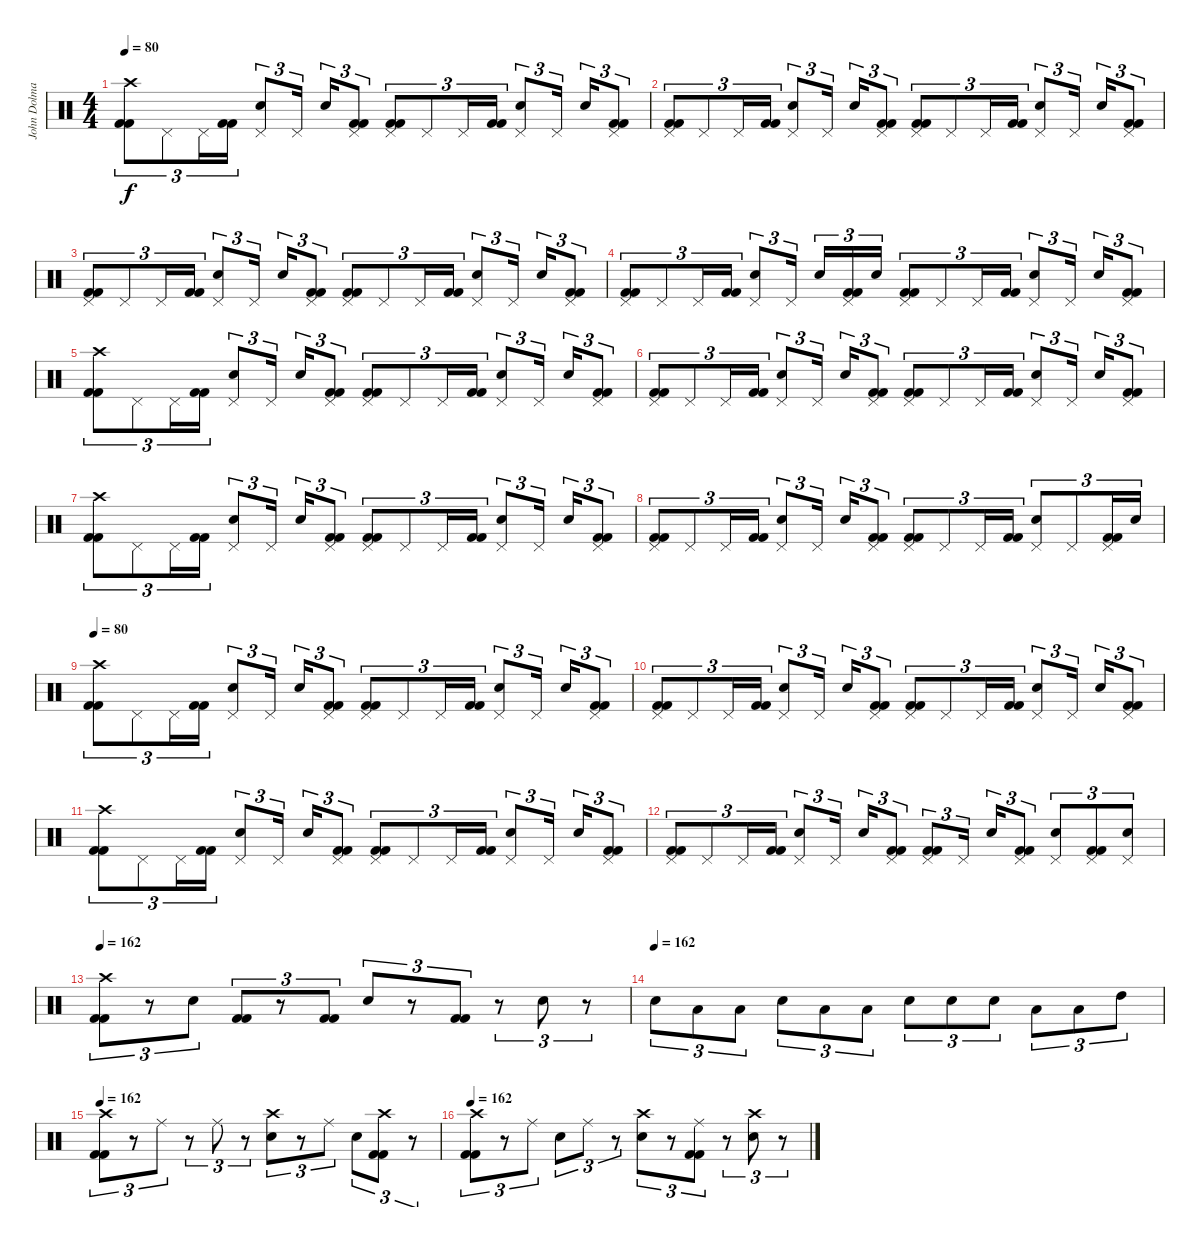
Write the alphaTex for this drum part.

\track ("John Dolmayan" "John Dolma") {instrument percussion}
\staff {score}
\articulation defaults
\ts (4 4)
\tempo 80
\clef neutral
\ks c
("Crash high (hit)" "Kick (hit) 2" "Kick (hit) 2").8{tu (3 2) dy f} "Pedal Hi-Hat (hit)".8{tu (3 2)} "Pedal Hi-Hat (hit)".16{tu (3 2)} ("Kick (hit) 2" "Kick (hit) 2").16{tu (3 2)} ("Pedal Hi-Hat (hit)" "Snare (hit) 2").8{tu (3 2)} "Pedal Hi-Hat (hit)".16{tu (3 2) beam splitsecondary} "Snare (hit) 2".16{tu (3 2)} ("Pedal Hi-Hat (hit)" "Kick (hit) 2" "Kick (hit) 2").8{tu (3 2)} ("Pedal Hi-Hat (hit)" "Kick (hit) 2" "Kick (hit) 2").8{tu (3 2)} "Pedal Hi-Hat (hit)".8{tu (3 2)} "Pedal Hi-Hat (hit)".16{tu (3 2)} ("Kick (hit) 2" "Kick (hit) 2").16{tu (3 2)} ("Pedal Hi-Hat (hit)" "Snare (hit) 2").8{tu (3 2)} "Pedal Hi-Hat (hit)".16{tu (3 2) beam splitsecondary} "Snare (hit) 2".16{tu (3 2)} ("Pedal Hi-Hat (hit)" "Kick (hit) 2" "Kick (hit) 2").8{tu (3 2)} |
("Pedal Hi-Hat (hit)" "Kick (hit) 2" "Kick (hit) 2").8{tu (3 2)} "Pedal Hi-Hat (hit)".8{tu (3 2)} "Pedal Hi-Hat (hit)".16{tu (3 2)} ("Kick (hit) 2" "Kick (hit) 2").16{tu (3 2)} ("Pedal Hi-Hat (hit)" "Snare (hit) 2").8{tu (3 2)} "Pedal Hi-Hat (hit)".16{tu (3 2) beam splitsecondary} "Snare (hit) 2".16{tu (3 2)} ("Pedal Hi-Hat (hit)" "Kick (hit) 2" "Kick (hit) 2").8{tu (3 2)} ("Pedal Hi-Hat (hit)" "Kick (hit) 2" "Kick (hit) 2").8{tu (3 2)} "Pedal Hi-Hat (hit)".8{tu (3 2)} "Pedal Hi-Hat (hit)".16{tu (3 2)} ("Kick (hit) 2" "Kick (hit) 2").16{tu (3 2)} ("Pedal Hi-Hat (hit)" "Snare (hit) 2").8{tu (3 2)} "Pedal Hi-Hat (hit)".16{tu (3 2) beam splitsecondary} "Snare (hit) 2".16{tu (3 2)} ("Pedal Hi-Hat (hit)" "Kick (hit) 2" "Kick (hit) 2").8{tu (3 2)} |
("Pedal Hi-Hat (hit)" "Kick (hit) 2" "Kick (hit) 2").8{tu (3 2)} "Pedal Hi-Hat (hit)".8{tu (3 2)} "Pedal Hi-Hat (hit)".16{tu (3 2)} ("Kick (hit) 2" "Kick (hit) 2").16{tu (3 2)} ("Pedal Hi-Hat (hit)" "Snare (hit) 2").8{tu (3 2)} "Pedal Hi-Hat (hit)".16{tu (3 2) beam splitsecondary} "Snare (hit) 2".16{tu (3 2)} ("Pedal Hi-Hat (hit)" "Kick (hit) 2" "Kick (hit) 2").8{tu (3 2)} ("Pedal Hi-Hat (hit)" "Kick (hit) 2" "Kick (hit) 2").8{tu (3 2)} "Pedal Hi-Hat (hit)".8{tu (3 2)} "Pedal Hi-Hat (hit)".16{tu (3 2)} ("Kick (hit) 2" "Kick (hit) 2").16{tu (3 2)} ("Pedal Hi-Hat (hit)" "Snare (hit) 2").8{tu (3 2)} "Pedal Hi-Hat (hit)".16{tu (3 2) beam splitsecondary} "Snare (hit) 2".16{tu (3 2)} ("Pedal Hi-Hat (hit)" "Kick (hit) 2" "Kick (hit) 2").8{tu (3 2)} |
("Pedal Hi-Hat (hit)" "Kick (hit) 2" "Kick (hit) 2").8{tu (3 2)} "Pedal Hi-Hat (hit)".8{tu (3 2)} "Pedal Hi-Hat (hit)".16{tu (3 2)} ("Kick (hit) 2" "Kick (hit) 2").16{tu (3 2)} ("Pedal Hi-Hat (hit)" "Snare (hit) 2").8{tu (3 2)} "Pedal Hi-Hat (hit)".16{tu (3 2) beam splitsecondary} "Snare (hit) 2".16{tu (3 2)} ("Pedal Hi-Hat (hit)" "Kick (hit) 2" "Kick (hit) 2").16{tu (3 2)} "Snare (hit) 2".16{tu (3 2)} ("Pedal Hi-Hat (hit)" "Kick (hit) 2" "Kick (hit) 2").8{tu (3 2)} "Pedal Hi-Hat (hit)".8{tu (3 2)} "Pedal Hi-Hat (hit)".16{tu (3 2)} ("Kick (hit) 2" "Kick (hit) 2").16{tu (3 2)} ("Pedal Hi-Hat (hit)" "Snare (hit) 2").8{tu (3 2)} "Pedal Hi-Hat (hit)".16{tu (3 2) beam splitsecondary} "Snare (hit) 2".16{tu (3 2)} ("Pedal Hi-Hat (hit)" "Kick (hit) 2" "Kick (hit) 2").8{tu (3 2)} |
("Crash high (hit)" "Kick (hit) 2" "Kick (hit) 2").8{tu (3 2)} "Pedal Hi-Hat (hit)".8{tu (3 2)} "Pedal Hi-Hat (hit)".16{tu (3 2)} ("Kick (hit) 2" "Kick (hit) 2").16{tu (3 2)} ("Pedal Hi-Hat (hit)" "Snare (hit) 2").8{tu (3 2)} "Pedal Hi-Hat (hit)".16{tu (3 2) beam splitsecondary} "Snare (hit) 2".16{tu (3 2)} ("Pedal Hi-Hat (hit)" "Kick (hit) 2" "Kick (hit) 2").8{tu (3 2)} ("Pedal Hi-Hat (hit)" "Kick (hit) 2" "Kick (hit) 2").8{tu (3 2)} "Pedal Hi-Hat (hit)".8{tu (3 2)} "Pedal Hi-Hat (hit)".16{tu (3 2)} ("Kick (hit) 2" "Kick (hit) 2").16{tu (3 2)} ("Pedal Hi-Hat (hit)" "Snare (hit) 2").8{tu (3 2)} "Pedal Hi-Hat (hit)".16{tu (3 2) beam splitsecondary} "Snare (hit) 2".16{tu (3 2)} ("Pedal Hi-Hat (hit)" "Kick (hit) 2" "Kick (hit) 2").8{tu (3 2)} |
("Pedal Hi-Hat (hit)" "Kick (hit) 2" "Kick (hit) 2").8{tu (3 2)} "Pedal Hi-Hat (hit)".8{tu (3 2)} "Pedal Hi-Hat (hit)".16{tu (3 2)} ("Kick (hit) 2" "Kick (hit) 2").16{tu (3 2)} ("Pedal Hi-Hat (hit)" "Snare (hit) 2").8{tu (3 2)} "Pedal Hi-Hat (hit)".16{tu (3 2) beam splitsecondary} "Snare (hit) 2".16{tu (3 2)} ("Pedal Hi-Hat (hit)" "Kick (hit) 2" "Kick (hit) 2").8{tu (3 2)} ("Pedal Hi-Hat (hit)" "Kick (hit) 2" "Kick (hit) 2").8{tu (3 2)} "Pedal Hi-Hat (hit)".8{tu (3 2)} "Pedal Hi-Hat (hit)".16{tu (3 2)} ("Kick (hit) 2" "Kick (hit) 2").16{tu (3 2)} ("Pedal Hi-Hat (hit)" "Snare (hit) 2").8{tu (3 2)} "Pedal Hi-Hat (hit)".16{tu (3 2) beam splitsecondary} "Snare (hit) 2".16{tu (3 2)} ("Pedal Hi-Hat (hit)" "Kick (hit) 2" "Kick (hit) 2").8{tu (3 2)} |
("Crash high (hit)" "Kick (hit) 2" "Kick (hit) 2").8{tu (3 2)} "Pedal Hi-Hat (hit)".8{tu (3 2)} "Pedal Hi-Hat (hit)".16{tu (3 2)} ("Kick (hit) 2" "Kick (hit) 2").16{tu (3 2)} ("Pedal Hi-Hat (hit)" "Snare (hit) 2").8{tu (3 2)} "Pedal Hi-Hat (hit)".16{tu (3 2) beam splitsecondary} "Snare (hit) 2".16{tu (3 2)} ("Pedal Hi-Hat (hit)" "Kick (hit) 2" "Kick (hit) 2").8{tu (3 2)} ("Pedal Hi-Hat (hit)" "Kick (hit) 2" "Kick (hit) 2").8{tu (3 2)} "Pedal Hi-Hat (hit)".8{tu (3 2)} "Pedal Hi-Hat (hit)".16{tu (3 2)} ("Kick (hit) 2" "Kick (hit) 2").16{tu (3 2)} ("Pedal Hi-Hat (hit)" "Snare (hit) 2").8{tu (3 2)} "Pedal Hi-Hat (hit)".16{tu (3 2) beam splitsecondary} "Snare (hit) 2".16{tu (3 2)} ("Pedal Hi-Hat (hit)" "Kick (hit) 2" "Kick (hit) 2").8{tu (3 2)} |
("Pedal Hi-Hat (hit)" "Kick (hit) 2" "Kick (hit) 2").8{tu (3 2)} "Pedal Hi-Hat (hit)".8{tu (3 2)} "Pedal Hi-Hat (hit)".16{tu (3 2)} ("Kick (hit) 2" "Kick (hit) 2").16{tu (3 2)} ("Pedal Hi-Hat (hit)" "Snare (hit) 2").8{tu (3 2)} "Pedal Hi-Hat (hit)".16{tu (3 2) beam splitsecondary} "Snare (hit) 2".16{tu (3 2)} ("Pedal Hi-Hat (hit)" "Kick (hit) 2" "Kick (hit) 2").8{tu (3 2)} ("Pedal Hi-Hat (hit)" "Kick (hit) 2" "Kick (hit) 2").8{tu (3 2)} "Pedal Hi-Hat (hit)".8{tu (3 2)} "Pedal Hi-Hat (hit)".16{tu (3 2)} ("Kick (hit) 2" "Kick (hit) 2").16{tu (3 2)} ("Pedal Hi-Hat (hit)" "Snare (hit) 2").8{tu (3 2)} "Pedal Hi-Hat (hit)".8{tu (3 2)} ("Pedal Hi-Hat (hit)" "Kick (hit) 2" "Kick (hit) 2").16{tu (3 2)} "Snare (hit) 2".16{tu (3 2)} |
\tempo 80
("Crash high (hit)" "Kick (hit) 2" "Kick (hit) 2").8{tu (3 2)} "Pedal Hi-Hat (hit)".8{tu (3 2)} "Pedal Hi-Hat (hit)".16{tu (3 2)} ("Kick (hit) 2" "Kick (hit) 2").16{tu (3 2)} ("Pedal Hi-Hat (hit)" "Snare (hit) 2").8{tu (3 2)} "Pedal Hi-Hat (hit)".16{tu (3 2) beam splitsecondary} "Snare (hit) 2".16{tu (3 2)} ("Pedal Hi-Hat (hit)" "Kick (hit) 2" "Kick (hit) 2").8{tu (3 2)} ("Pedal Hi-Hat (hit)" "Kick (hit) 2" "Kick (hit) 2").8{tu (3 2)} "Pedal Hi-Hat (hit)".8{tu (3 2)} "Pedal Hi-Hat (hit)".16{tu (3 2)} ("Kick (hit) 2" "Kick (hit) 2").16{tu (3 2)} ("Pedal Hi-Hat (hit)" "Snare (hit) 2").8{tu (3 2)} "Pedal Hi-Hat (hit)".16{tu (3 2) beam splitsecondary} "Snare (hit) 2".16{tu (3 2)} ("Pedal Hi-Hat (hit)" "Kick (hit) 2" "Kick (hit) 2").8{tu (3 2)} |
("Pedal Hi-Hat (hit)" "Kick (hit) 2" "Kick (hit) 2").8{tu (3 2)} "Pedal Hi-Hat (hit)".8{tu (3 2)} "Pedal Hi-Hat (hit)".16{tu (3 2)} ("Kick (hit) 2" "Kick (hit) 2").16{tu (3 2)} ("Pedal Hi-Hat (hit)" "Snare (hit) 2").8{tu (3 2)} "Pedal Hi-Hat (hit)".16{tu (3 2) beam splitsecondary} "Snare (hit) 2".16{tu (3 2)} ("Pedal Hi-Hat (hit)" "Kick (hit) 2" "Kick (hit) 2").8{tu (3 2)} ("Pedal Hi-Hat (hit)" "Kick (hit) 2" "Kick (hit) 2").8{tu (3 2)} "Pedal Hi-Hat (hit)".8{tu (3 2)} "Pedal Hi-Hat (hit)".16{tu (3 2)} ("Kick (hit) 2" "Kick (hit) 2").16{tu (3 2)} ("Pedal Hi-Hat (hit)" "Snare (hit) 2").8{tu (3 2)} "Pedal Hi-Hat (hit)".16{tu (3 2) beam splitsecondary} "Snare (hit) 2".16{tu (3 2)} ("Pedal Hi-Hat (hit)" "Kick (hit) 2" "Kick (hit) 2").8{tu (3 2)} |
("Crash high (hit)" "Kick (hit) 2" "Kick (hit) 2").8{tu (3 2)} "Pedal Hi-Hat (hit)".8{tu (3 2)} "Pedal Hi-Hat (hit)".16{tu (3 2)} ("Kick (hit) 2" "Kick (hit) 2").16{tu (3 2)} ("Pedal Hi-Hat (hit)" "Snare (hit) 2").8{tu (3 2)} "Pedal Hi-Hat (hit)".16{tu (3 2) beam splitsecondary} "Snare (hit) 2".16{tu (3 2)} ("Pedal Hi-Hat (hit)" "Kick (hit) 2" "Kick (hit) 2").8{tu (3 2)} ("Pedal Hi-Hat (hit)" "Kick (hit) 2" "Kick (hit) 2").8{tu (3 2)} "Pedal Hi-Hat (hit)".8{tu (3 2)} "Pedal Hi-Hat (hit)".16{tu (3 2)} ("Kick (hit) 2" "Kick (hit) 2").16{tu (3 2)} ("Pedal Hi-Hat (hit)" "Snare (hit) 2").8{tu (3 2)} "Pedal Hi-Hat (hit)".16{tu (3 2) beam splitsecondary} "Snare (hit) 2".16{tu (3 2)} ("Pedal Hi-Hat (hit)" "Kick (hit) 2" "Kick (hit) 2").8{tu (3 2)} |
("Pedal Hi-Hat (hit)" "Kick (hit) 2" "Kick (hit) 2").8{tu (3 2)} "Pedal Hi-Hat (hit)".8{tu (3 2)} "Pedal Hi-Hat (hit)".16{tu (3 2)} ("Kick (hit) 2" "Kick (hit) 2").16{tu (3 2)} ("Pedal Hi-Hat (hit)" "Snare (hit) 2").8{tu (3 2)} "Pedal Hi-Hat (hit)".16{tu (3 2) beam splitsecondary} "Snare (hit) 2".16{tu (3 2)} ("Pedal Hi-Hat (hit)" "Kick (hit) 2" "Kick (hit) 2").8{tu (3 2)} ("Pedal Hi-Hat (hit)" "Kick (hit) 2" "Kick (hit) 2").8{tu (3 2)} "Pedal Hi-Hat (hit)".16{tu (3 2) beam splitsecondary} "Snare (hit) 2".16{tu (3 2)} ("Pedal Hi-Hat (hit)" "Kick (hit) 2" "Kick (hit) 2").8{tu (3 2)} ("Pedal Hi-Hat (hit)" "Snare (hit) 2").8{tu (3 2)} ("Pedal Hi-Hat (hit)" "Kick (hit) 2" "Kick (hit) 2").8{tu (3 2)} ("Pedal Hi-Hat (hit)" "Snare (hit) 2").8{tu (3 2)} |
\tempo 162
("Crash high (hit)" "Kick (hit) 2" "Kick (hit) 2").8{tu (3 2)} r.8{tu (3 2)} "Snare (hit) 2".8{tu (3 2)} ("Kick (hit) 2" "Kick (hit) 2").8{tu (3 2)} r.8{tu (3 2)} ("Kick (hit) 2" "Kick (hit) 2").8{tu (3 2)} "Snare (hit) 2".8{tu (3 2)} r.8{tu (3 2)} ("Kick (hit) 2" "Kick (hit) 2").8{tu (3 2)} r.8{tu (3 2)} "Snare (hit) 2".8{tu (3 2)} r.8{tu (3 2)} |
\tempo (162)
"Snare (hit) 2".8{tu (3 2)} "Low Tom (hit)".8{tu (3 2)} "Low Tom (hit)".8{tu (3 2)} "Snare (hit) 2".8{tu (3 2)} "Low Tom (hit)".8{tu (3 2)} "Low Tom (hit)".8{tu (3 2)} "Snare (hit) 2".8{tu (3 2)} "Snare (hit) 2".8{tu (3 2)} "Snare (hit) 2".8{tu (3 2)} "Low Tom (hit)".8{tu (3 2)} "Low Tom (hit)".8{tu (3 2)} "High Tom (hit)".8{tu (3 2)} |
\tempo 162
("Crash high (hit)" "Kick (hit) 2" "Kick (hit) 2").8{tu (3 2)} r.8{tu (3 2)} "Ride (middle)".8{tu (3 2)} r.8{tu (3 2)} "Ride (middle)".8{tu (3 2)} r.8{tu (3 2)} ("Crash high (hit)" "Snare (hit) 2").8{tu (3 2)} r.8{tu (3 2)} "Ride (middle)".8{tu (3 2)} "Snare (hit) 2".8{tu (3 2)} ("Crash high (hit)" "Kick (hit) 2" "Kick (hit) 2").8{tu (3 2)} r.8{tu (3 2)} |
\tempo 162
("Crash high (hit)" "Kick (hit) 2" "Kick (hit) 2").8{tu (3 2)} r.8{tu (3 2)} "Ride (middle)".8{tu (3 2)} "Snare (hit) 2".8{tu (3 2)} "Ride (middle)".8{tu (3 2)} r.8{tu (3 2)} ("Crash high (hit)" "Snare (hit) 2").8{tu (3 2)} r.8{tu (3 2)} ("Ride (middle)" "Kick (hit) 2" "Kick (hit) 2").8{tu (3 2)} r.8{tu (3 2)} ("Crash high (hit)" "Snare (hit) 2").8{tu (3 2)} r.8{tu (3 2)}
